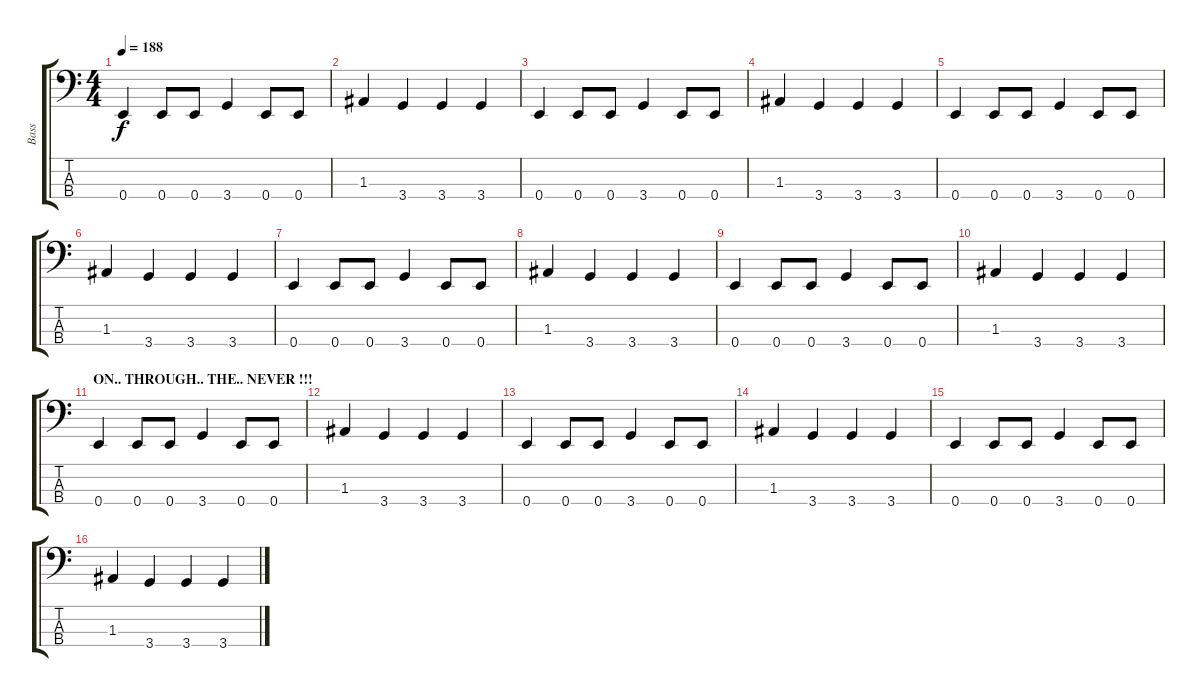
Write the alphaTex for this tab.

\track ("Bass" "Bass") {instrument electricbasspick}
\staff {score tabs}
\tuning (G2 D2 A1 E1) {hide}
\ts (4 4)
\tempo 188
\clef f4
\ks c
0.4.4{dy f} 0.4.8 0.4.8 3.4.4 0.4.8 0.4.8 |
1.3.4 3.4.4 3.4.4 3.4.4 |
0.4.4 0.4.8 0.4.8 3.4.4 0.4.8 0.4.8 |
1.3.4 3.4.4 3.4.4 3.4.4 |
0.4.4 0.4.8 0.4.8 3.4.4 0.4.8 0.4.8 |
1.3.4 3.4.4 3.4.4 3.4.4 |
0.4.4 0.4.8 0.4.8 3.4.4 0.4.8 0.4.8 |
1.3.4 3.4.4 3.4.4 3.4.4 |
0.4.4 0.4.8 0.4.8 3.4.4 0.4.8 0.4.8 |
1.3.4 3.4.4 3.4.4 3.4.4 |
\section ("" "ON.. THROUGH.. THE.. NEVER !!!")
0.4.4 0.4.8 0.4.8 3.4.4 0.4.8 0.4.8 |
1.3.4 3.4.4 3.4.4 3.4.4 |
0.4.4 0.4.8 0.4.8 3.4.4 0.4.8 0.4.8 |
1.3.4 3.4.4 3.4.4 3.4.4 |
0.4.4 0.4.8 0.4.8 3.4.4 0.4.8 0.4.8 |
1.3.4 3.4.4 3.4.4 3.4.4
